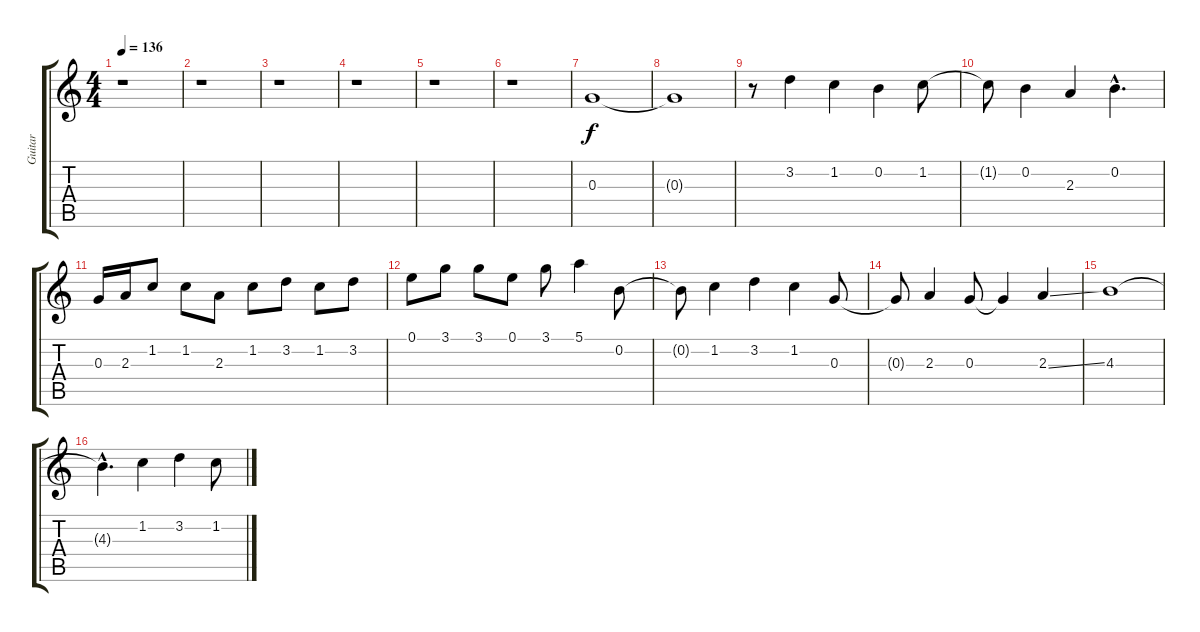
\track ("Guitar" "Guitar") {instrument distortionguitar}
\staff {score tabs}
\tuning (E4 B3 G3 D3 A2 E2) {hide}
\ts (4 4)
\tempo 136
\clef g2
\ks c
r.1{dy f} |
r.1 |
r.1 |
r.1 |
r.1 |
r.1 |
0.3.1 |
0.3{t}.1 |
r.8 3.2.4 1.2.4 0.2.4 1.2.8 |
1.2{t}.8 0.2.4 2.3.4 0.2{hac}.4{d} |
0.3.16 2.3.16 1.2.8 1.2.8 2.3.8 1.2.8 3.2.8 1.2.8 3.2.8 |
0.1.8 3.1.8 3.1.8 0.1.8 3.1.8 5.1.4 0.2.8 |
0.2{t}.8 1.2.4 3.2.4 1.2.4 0.3.8 |
0.3{t}.8 2.3.4 0.3.8 0.3{t}.4 2.3{ss}.4 |
4.3.1 |
4.3{hac t}.4{d} 1.2.4 3.2.4 1.2.8
